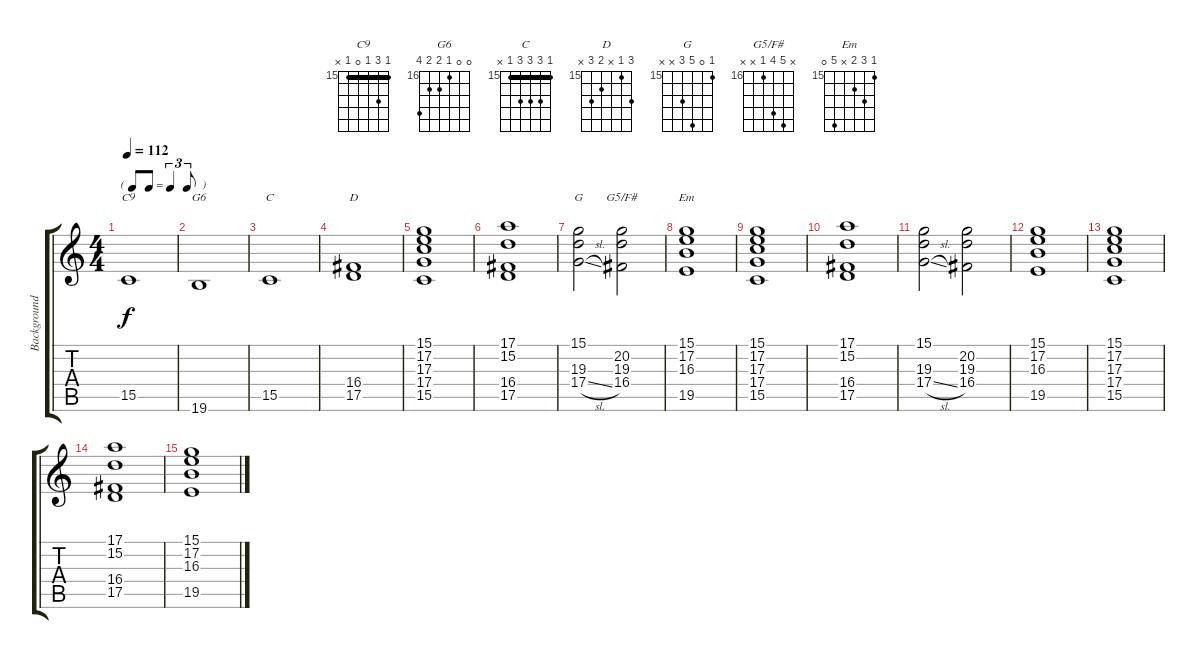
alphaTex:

\track ("Background" "Background") {instrument pad2warm}
\staff {score tabs}
\tuning (E4 B3 G3 D3 A2 E2) {hide}
\chord ("C9" 15 17 15 0 15 x) {firstfret 15 barre 15}
\chord ("G6" 0 0 16 17 17 19) {firstfret 16}
\chord ("C" 15 17 17 17 15 x) {firstfret 15 barre 15}
\chord ("D" 17 15 x 16 17 x) {firstfret 15}
\chord ("G" 15 0 19 17 x x) {firstfret 15}
\chord ("G5/F#" x 20 19 16 x x) {firstfret 16}
\chord ("Em" 15 17 16 x 19 0) {firstfret 15}
\ts (4 4)
\tf triplet8th
\tempo 112
\clef g2
\ks c
15.5.1{ch "C9" dy f} |
19.6.1{ch "G6"} |
15.5.1{ch "C"} |
(16.4 17.5).1{ch "D"} |
(15.1 17.2 17.3 17.4 15.5).1 |
(17.1 15.2 16.4 17.5).1 |
(15.1 19.3 17.4{sl}).2{ch "G"} (20.2 19.3 16.4).2{ch "G5/F#"} |
(15.1 17.2 16.3 19.5).1{ch "Em"} |
(15.1 17.2 17.3 17.4 15.5).1 |
(17.1 15.2 16.4 17.5).1 |
(15.1 19.3 17.4{sl}).2 (20.2 19.3 16.4).2 |
(15.1 17.2 16.3 19.5).1 |
(15.1 17.2 17.3 17.4 15.5).1 |
(17.1 15.2 16.4 17.5).1 |
(15.1 17.2 16.3 19.5).1
